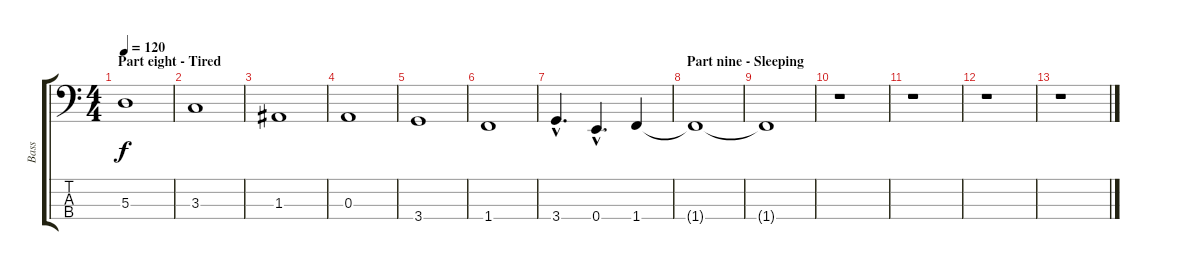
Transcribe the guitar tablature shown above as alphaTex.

\track ("Bass" "Bass") {instrument fretlessbass}
\staff {score tabs}
\tuning (G2 D2 A1 E1) {hide}
\ts (4 4)
\section ("" "Part eight - Tired")
\tempo 120
\clef f4
\ks c
5.3.1{dy f} |
3.3.1 |
1.3.1 |
0.3.1 |
3.4.1 |
1.4.1 |
3.4{hac}.4{d} 0.4{hac}.4{d} 1.4.4 |
\section ("" "Part nine - Sleeping")
1.4{t}.1 |
1.4{t}.1 |
r.1 |
r.1 |
r.1 |
r.1
